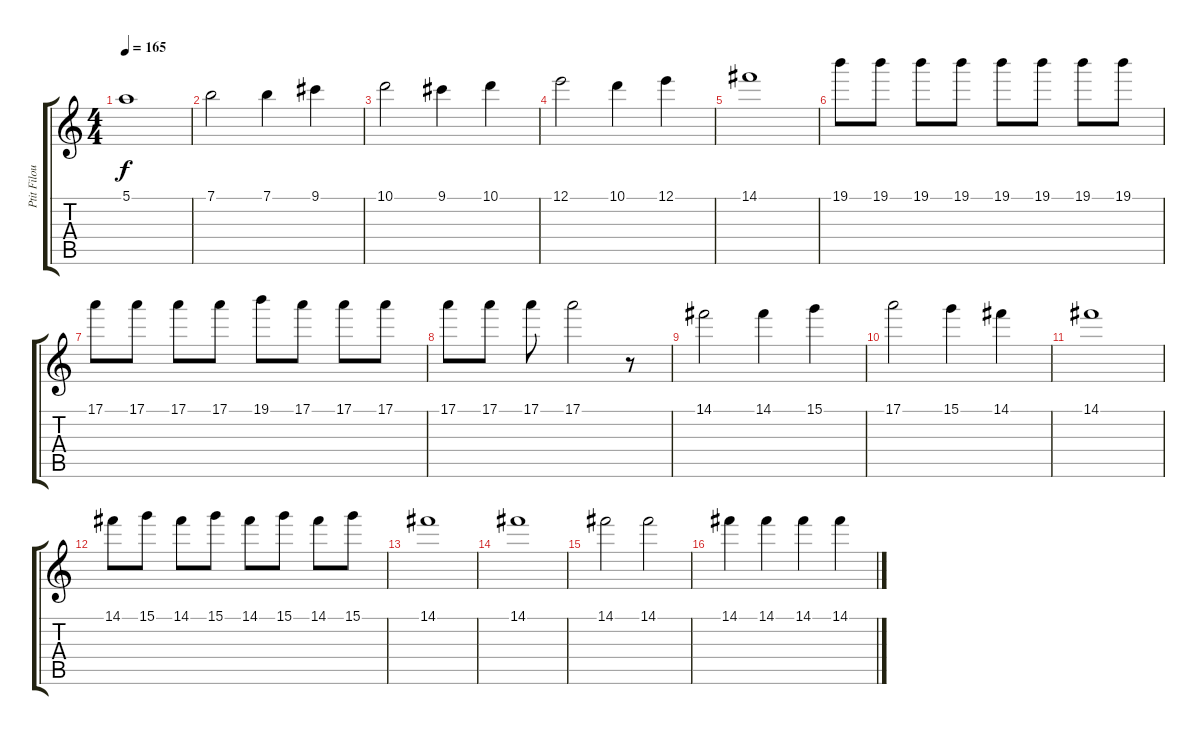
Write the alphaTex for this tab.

\track ("Ptit Filou" "Ptit Filou") {instrument acousticguitarnylon}
\staff {score tabs}
\tuning (E4 B3 G3 D3 A2 E2) {hide}
\ts (4 4)
\tempo 165
\clef g2
\ks c
5.1.1{dy f} |
7.1.2 7.1.4 9.1.4 |
10.1.2 9.1.4 10.1.4 |
12.1.2 10.1.4 12.1.4 |
14.1.1 |
19.1.8 19.1.8 19.1.8 19.1.8 19.1.8 19.1.8 19.1.8 19.1.8 |
17.1.8 17.1.8 17.1.8 17.1.8 19.1.8 17.1.8 17.1.8 17.1.8 |
17.1.8 17.1.8 17.1.8 17.1.2 r.8 |
14.1.2 14.1.4 15.1.4 |
17.1.2 15.1.4 14.1.4 |
14.1.1 |
14.1.8 15.1.8 14.1.8 15.1.8 14.1.8 15.1.8 14.1.8 15.1.8 |
14.1.1 |
14.1.1 |
14.1.2 14.1.2 |
14.1.4 14.1.4 14.1.4 14.1.4
